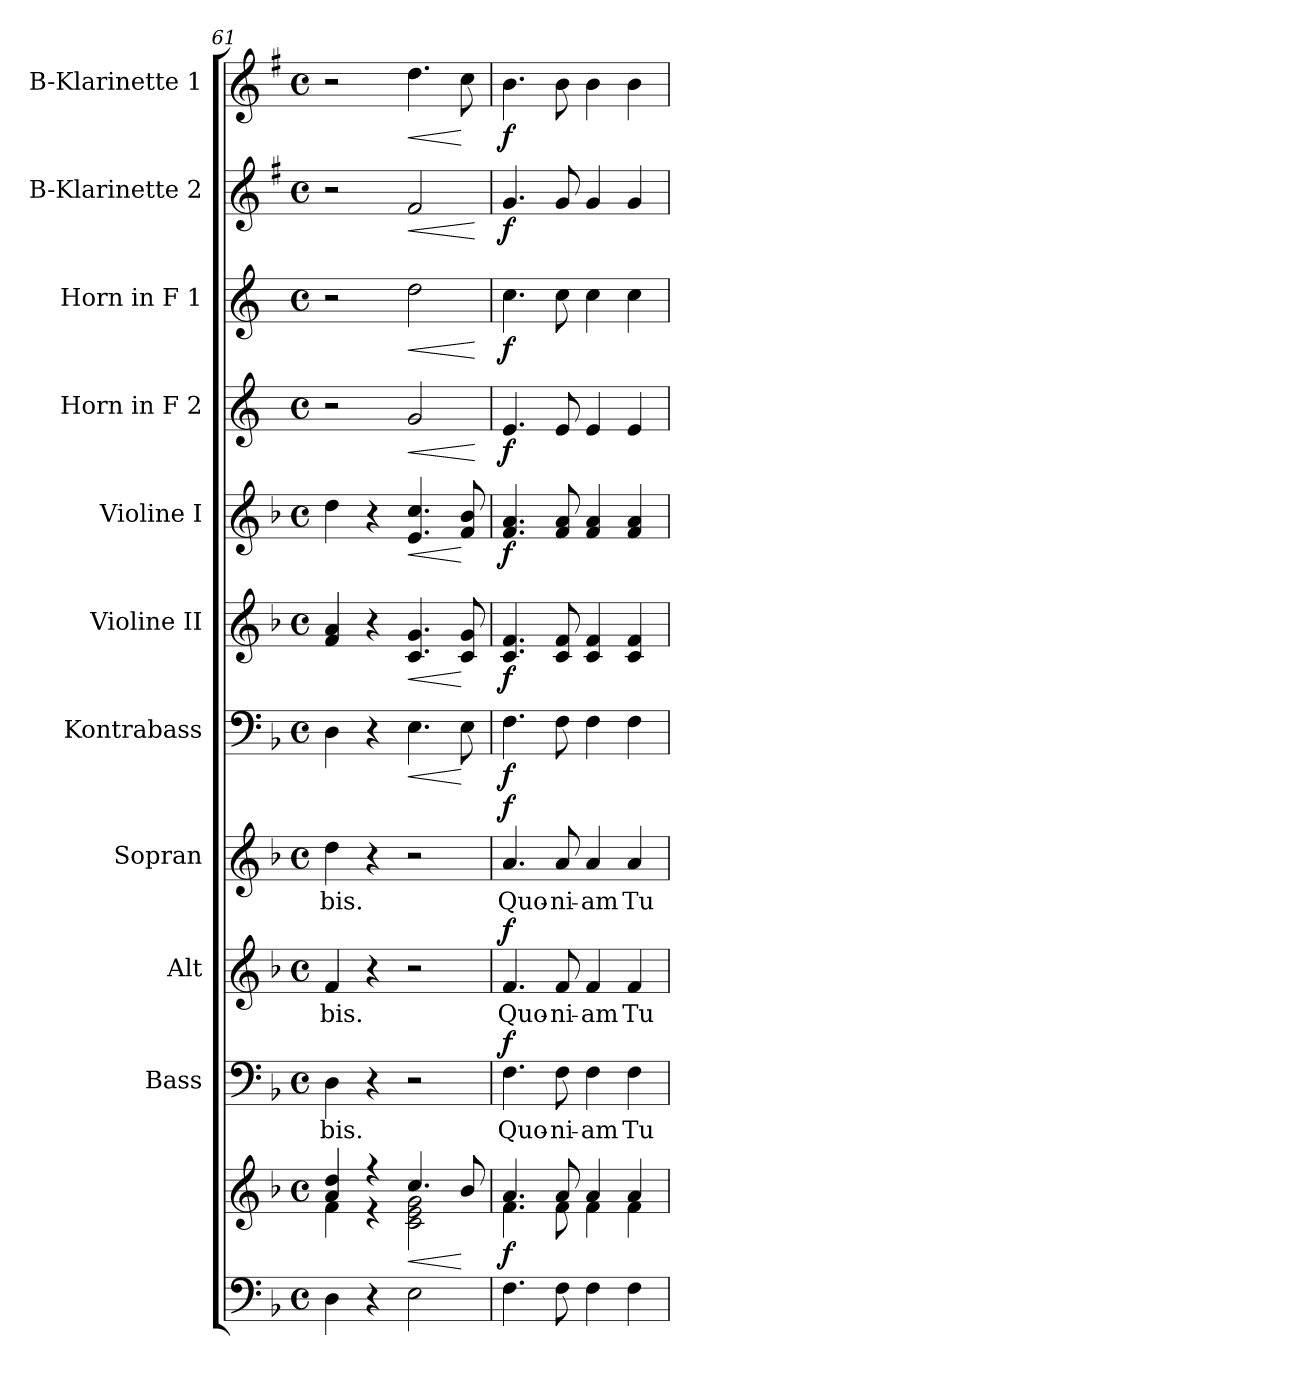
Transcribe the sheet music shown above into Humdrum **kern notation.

**kern	**kern	**dynam	**kern	**text	**dynam	**kern	**text	**dynam	**kern	**text	**dynam	**kern	**dynam	**kern	**dynam	**kern	**dynam	**kern	**dynam	**kern	**dynam	**kern	**dynam	**kern	**dynam
*part11	*part11	*part11	*part10	*part10	*part10	*part9	*part9	*part9	*part8	*part8	*part8	*part7	*part7	*part6	*part6	*part5	*part5	*part4	*part4	*part3	*part3	*part2	*part2	*part1	*part1
*staff12	*staff11	*staff11/12	*staff10	*staff10	*staff10	*staff9	*staff9	*staff9	*staff8	*staff8	*staff8	*staff7	*staff7	*staff6	*staff6	*staff5	*staff5	*staff4	*staff4	*staff3	*staff3	*staff2	*staff2	*staff1	*staff1
*	*	*	*I"Bass	*	*	*I"Alt	*	*	*I"Sopran	*	*	*I"Kontrabass	*	*I"Violine II	*	*I"Violine I	*	*I"Horn in F 2	*	*I"Horn in F 1	*	*I"B-Klarinette 2	*	*I"B-Klarinette 1	*
*	*	*	*I'B.	*	*	*I'A.	*	*	*I'S.	*	*	*I'Kb.	*	*I'Vl. II	*	*I'Vl. I	*	*	*	*	*	*I'B Kl. 2	*	*I'B Kl. 1	*
!!LO:PB:g=z
*clefF4	*clefG2	*	*clefF4	*	*	*clefG2	*	*	*clefG2	*	*	*clefF4	*	*clefG2	*	*clefG2	*	*clefG2	*	*clefG2	*	*clefG2	*	*clefG2	*
*	*	*	*	*	*	*	*	*	*	*	*	*ITrd7c12	*	*	*	*	*	*ITrd4c7	*	*ITrd4c7	*	*ITrd1c2	*	*ITrd1c2	*
*k[b-]	*k[b-]	*	*k[b-]	*	*	*k[b-]	*	*	*k[b-]	*	*	*k[b-]	*	*k[b-]	*	*k[b-]	*	*k[b-]	*	*k[b-]	*	*k[b-]	*	*k[b-]	*
*F:	*F:	*	*F:	*	*	*F:	*	*	*F:	*	*	*F:	*	*F:	*	*F:	*	*F:	*	*F:	*	*F:	*	*F:	*
*M4/4	*M4/4	*	*M4/4	*	*	*M4/4	*	*	*M4/4	*	*	*M4/4	*	*M4/4	*	*M4/4	*	*M4/4	*	*M4/4	*	*M4/4	*	*M4/4	*
*met(c)	*met(c)	*	*met(c)	*	*	*met(c)	*	*	*met(c)	*	*	*met(c)	*	*met(c)	*	*met(c)	*	*met(c)	*	*met(c)	*	*met(c)	*	*met(c)	*
=61	=61	=61	=61	=61	=61	=61	=61	=61	=61	=61	=61	=61	=61	=61	=61	=61	=61	=61	=61	=61	=61	=61	=61	=61	=61
*	*^	*	*	*	*	*	*	*	*	*	*	*	*	*	*	*	*	*	*	*	*	*	*	*	*
!	!	!	!	!	!LO:LY:b	!	!	!LO:LY:b	!	!	!LO:LY:b	!	!	!	!	!	!	!	!	!	!	!	!	!	!	!
4D\	4a/ 4dd/	4f\	.	4D\	-bis.	.	4f/	-bis.	.	4dd\	-bis.	.	4DD\	.	4f/ 4a/	.	4dd\	.	2r	.	2r	.	2r	.	2r	.
4r	4r	4r	.	4r	.	.	4r	.	.	4r	.	.	4r	.	4r	.	4r	.	.	.	.	.	.	.	.	.
!	!	!	!LO:HP:b	!	!	!	!	!	!	!	!	!	!	!LO:HP:b	!	!LO:HP:b	!	!LO:HP:b	!	!LO:HP:b	!	!LO:HP:b	!	!LO:HP:b	!	!LO:HP:b
2E\	4.cc/	2c\ 2e\ 2g\	<	2r	.	.	2r	.	.	2r	.	.	4.EE\	<	4.c/ 4.g/	<	4.e/ 4.cc/	<	2c/	<	2g\	<	2e/	<	4.cc\	<
.	8b-/	.	[	.	.	.	.	.	.	.	.	.	8EE\	[	8c/ 8g/	[	8f/ 8b-/	[	.	.	.	.	.	.	8b-\	[
*	*v	*v	*	*	*	*	*	*	*	*	*	*	*	*	*	*	*	*	*	*	*	*	*	*	*	*
.	.	.	.	.	.	.	.	.	.	.	.	.	.	.	.	.	.	.	[	.	[	.	[	.	.
=62	=62	=62	=62	=62	=62	=62	=62	=62	=62	=62	=62	=62	=62	=62	=62	=62	=62	=62	=62	=62	=62	=62	=62	=62	=62
*	*^	*	*	*	*	*	*	*	*	*	*	*	*	*	*	*	*	*	*	*	*	*	*	*	*
!	!	!	!LO:DY:b	!	!LO:LY:b	!LO:DY:a	!	!LO:LY:b	!LO:DY:a	!	!LO:LY:b	!LO:DY:a	!	!LO:DY:b	!	!LO:DY:b	!	!LO:DY:b	!	!LO:DY:b	!	!LO:DY:b	!	!LO:DY:b	!	!LO:DY:b
4.F\	4.a/	4.f\	f	4.F\	Quo-	f	4.f/	Quo-	f	4.a/	Quo-	f	4.FF\	f	4.c/ 4.f/	f	4.f/ 4.a/	f	4.A/	f	4.f\	f	4.f/	f	4.a\	f
!	!	!	!	!	!LO:LY:b	!	!	!LO:LY:b	!	!	!LO:LY:b	!	!	!	!	!	!	!	!	!	!	!	!	!	!	!
8F\	8a/	8f\	.	8F\	-ni-	.	8f/	-ni-	.	8a/	-ni-	.	8FF\	.	8c/ 8f/	.	8f/ 8a/	.	8A/	.	8f\	.	8f/	.	8a\	.
!	!	!	!	!	!LO:LY:b	!	!	!LO:LY:b	!	!	!LO:LY:b	!	!	!	!	!	!	!	!	!	!	!	!	!	!	!
4F\	4a/	4f\	.	4F\	-am	.	4f/	-am	.	4a/	-am	.	4FF\	.	4c/ 4f/	.	4f/ 4a/	.	4A/	.	4f\	.	4f/	.	4a\	.
!	!	!	!	!	!LO:LY:b	!	!	!LO:LY:b	!	!	!LO:LY:b	!	!	!	!	!	!	!	!	!	!	!	!	!	!	!
4F\	4a/	4f\	.	4F\	Tu	.	4f/	Tu	.	4a/	Tu	.	4FF\	.	4c/ 4f/	.	4f/ 4a/	.	4A/	.	4f\	.	4f/	.	4a\	.
*	*v	*v	*	*	*	*	*	*	*	*	*	*	*	*	*	*	*	*	*	*	*	*	*	*	*	*
=	=	=	=	=	=	=	=	=	=	=	=	=	=	=	=	=	=	=	=	=	=	=	=	=	=
*-	*-	*-	*-	*-	*-	*-	*-	*-	*-	*-	*-	*-	*-	*-	*-	*-	*-	*-	*-	*-	*-	*-	*-	*-	*-
